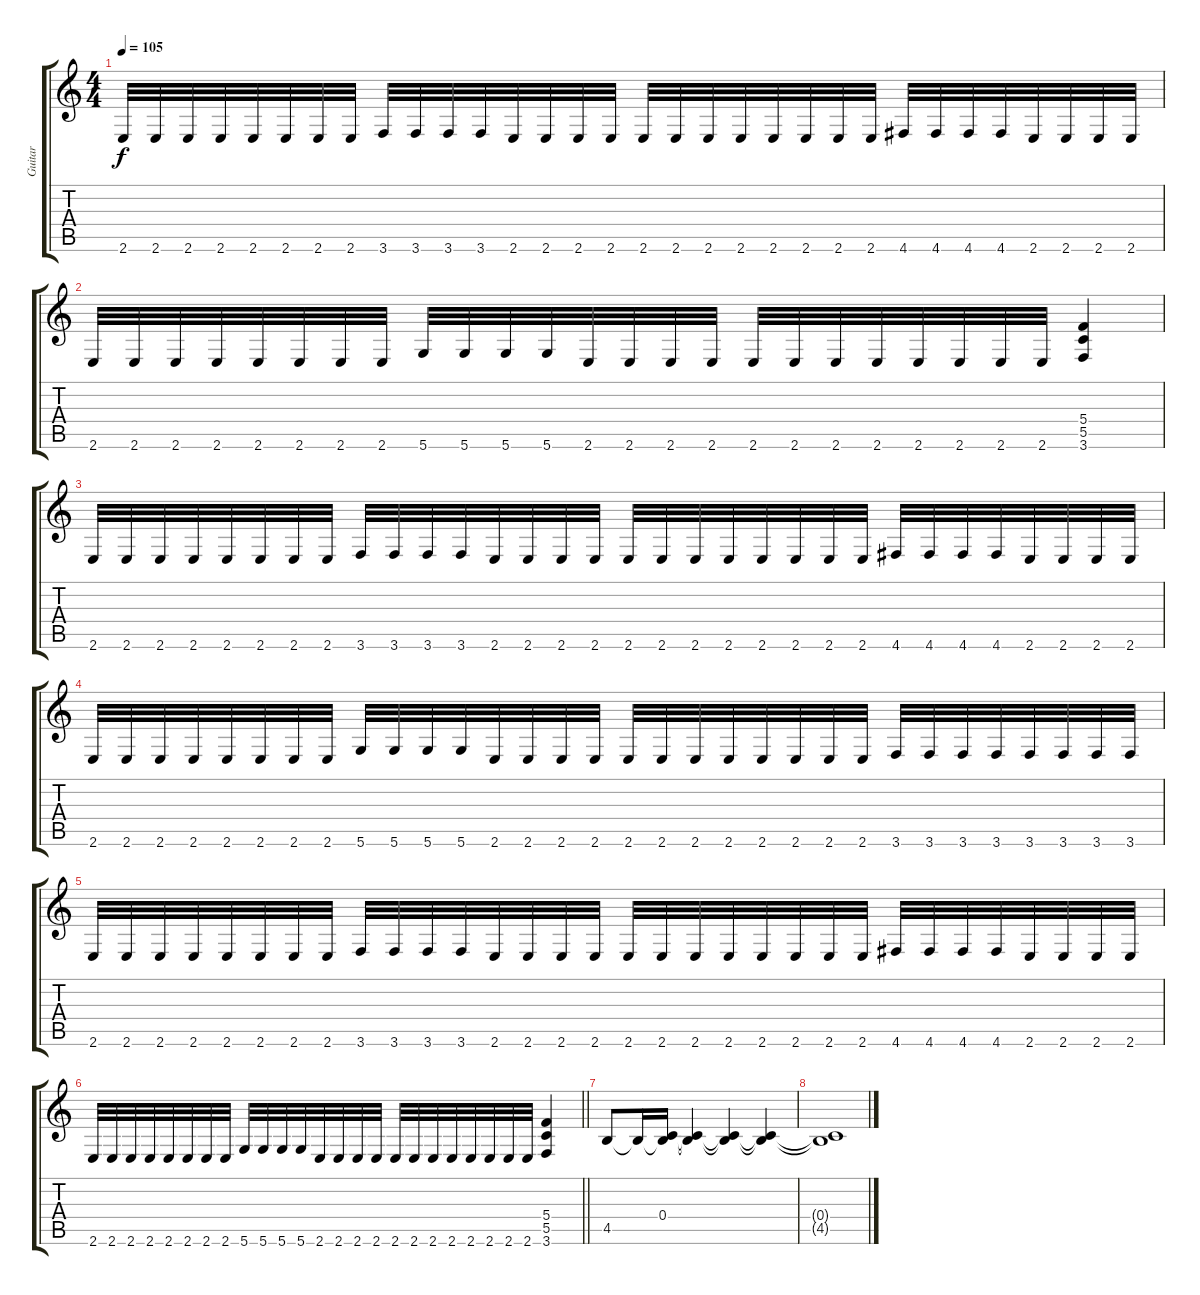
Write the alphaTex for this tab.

\track ("Guitar" "Guitar") {instrument electricguitarclean}
\staff {score tabs}
\tuning (D4 A3 F3 C3 G2 D2) {hide}
\ts (4 4)
\tempo 105
\clef g2
\ks c
2.6.32{dy f} 2.6.32 2.6.32 2.6.32 2.6.32 2.6.32 2.6.32 2.6.32 3.6.32 3.6.32 3.6.32 3.6.32 2.6.32 2.6.32 2.6.32 2.6.32 2.6.32 2.6.32 2.6.32 2.6.32 2.6.32 2.6.32 2.6.32 2.6.32 4.6.32 4.6.32 4.6.32 4.6.32 2.6.32 2.6.32 2.6.32 2.6.32 |
2.6.32 2.6.32 2.6.32 2.6.32 2.6.32 2.6.32 2.6.32 2.6.32 5.6.32 5.6.32 5.6.32 5.6.32 2.6.32 2.6.32 2.6.32 2.6.32 2.6.32 2.6.32 2.6.32 2.6.32 2.6.32 2.6.32 2.6.32 2.6.32 (5.4 5.5 3.6).4 |
2.6.32 2.6.32 2.6.32 2.6.32 2.6.32 2.6.32 2.6.32 2.6.32 3.6.32 3.6.32 3.6.32 3.6.32 2.6.32 2.6.32 2.6.32 2.6.32 2.6.32 2.6.32 2.6.32 2.6.32 2.6.32 2.6.32 2.6.32 2.6.32 4.6.32 4.6.32 4.6.32 4.6.32 2.6.32 2.6.32 2.6.32 2.6.32 |
2.6.32 2.6.32 2.6.32 2.6.32 2.6.32 2.6.32 2.6.32 2.6.32 5.6.32 5.6.32 5.6.32 5.6.32 2.6.32 2.6.32 2.6.32 2.6.32 2.6.32 2.6.32 2.6.32 2.6.32 2.6.32 2.6.32 2.6.32 2.6.32 3.6.32 3.6.32 3.6.32 3.6.32 3.6.32 3.6.32 3.6.32 3.6.32 |
2.6.32 2.6.32 2.6.32 2.6.32 2.6.32 2.6.32 2.6.32 2.6.32 3.6.32 3.6.32 3.6.32 3.6.32 2.6.32 2.6.32 2.6.32 2.6.32 2.6.32 2.6.32 2.6.32 2.6.32 2.6.32 2.6.32 2.6.32 2.6.32 4.6.32 4.6.32 4.6.32 4.6.32 2.6.32 2.6.32 2.6.32 2.6.32 |
\barLineRight lightlight
2.6.32 2.6.32 2.6.32 2.6.32 2.6.32 2.6.32 2.6.32 2.6.32 5.6.32 5.6.32 5.6.32 5.6.32 2.6.32 2.6.32 2.6.32 2.6.32 2.6.32 2.6.32 2.6.32 2.6.32 2.6.32 2.6.32 2.6.32 2.6.32 (5.4 5.5 3.6).4 |
\section ("" "")
4.5.8 4.5{t}.16 (0.4 4.5{t}).16 (0.4{t} 4.5{t}).4 (0.4{t} 4.5{t}).4 (0.4{t} 4.5{t}).4 |
(0.4{t} 4.5{t}).1
